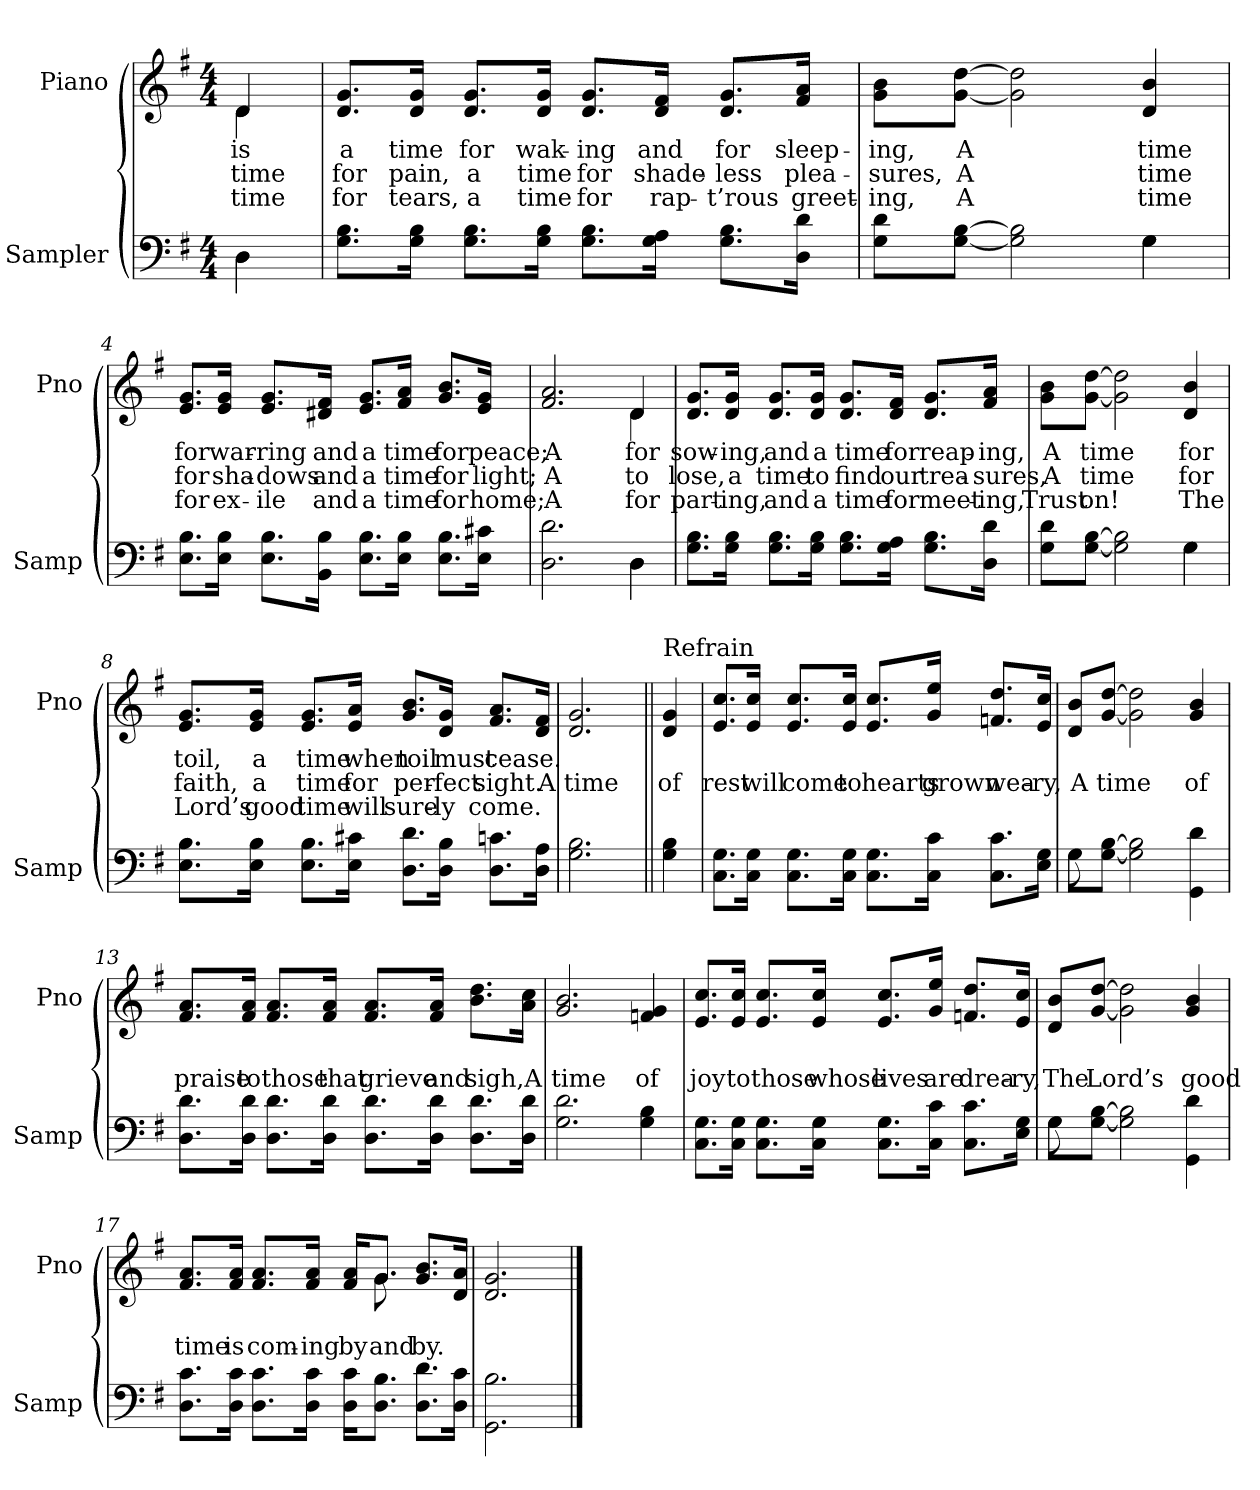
**kern	**kern	**text	**text	**text
*part2	*part1	*part1	*part1	*part1
*staff2	*staff1	*staff1	*staff1	*staff1
*I"Sampler	*I"Piano	*	*	*
*I'Samp	*I'Pno	*	*	*
*clefF4	*clefG2	*	*	*
*k[f#]	*k[f#]	*	*	*
*G:	*G:	*	*	*
*M4/4	*M4/4	*	*	*
=1	=1	=1	=1	=1
*^	*^	*	*	*
4D\	4D	4d/	4d	is	time	time
*v	*v	*	*	*	*	*
*	*v	*v	*	*	*
=2	=2	=2	=2	=2
8.G\ 8.B\L	8.d/ 8.g/L	a	for	for
16G\ 16B\Jk	16d/ 16g/Jk	time	pain,	tears,
8.G\ 8.B\L	8.d/ 8.g/L	for	a	a
16G\ 16B\Jk	16d/ 16g/Jk	wak-	time	time
8.G\ 8.B\L	8.d/ 8.g/L	-ing	for	for
16G\ 16A\Jk	16d/ 16f#/Jk	and	shade-	rap-
8.G\ 8.B\L	8.d/ 8.g/L	for	-less	-t’rous
16D\ 16d\Jk	16f#/ 16a/Jk	sleep-	plea-	greet-
=3	=3	=3	=3	=3
*^	*	*	*	*
8G\ 8d\L	2.ryy	8g\ 8b\L	-ing,	-sures,	-ing,
[8G\ [8B\J	.	[8g\ [8dd\J	A	A	A
2G] 2B]	.	2g] 2dd]	.	.	.
4G\	4G	4d 4b	time	time	time
*v	*v	*	*	*	*
=4	=4	=4	=4	=4
8.E\ 8.B\L	8.e/ 8.g/L	for	for	for
16E\ 16B\Jk	16e/ 16g/Jk	war-	sha-	ex-
8.E\ 8.B\L	8.e/ 8.g/L	-ring	-dows	-ile
16BB\ 16B\Jk	16d#X/ 16f#/Jk	and	and	and
8.E\ 8.B\L	8.e/ 8.g/L	a	a	a
16E\ 16B\Jk	16f#/ 16a/Jk	time	time	time
8.E\ 8.B\L	8.g/ 8.b/L	for	for	for
16E\ 16c#X\Jk	16e/ 16g/Jk	peace;	light;	home;
=5	=5	=5	=5	=5
*^	*^	*	*	*
2.D 2.d	2.ryy	2.f# 2.a	2.ryy	A	A	A
4D\	4D	4d/	4d	for	to	for
*v	*v	*	*	*	*	*
*	*v	*v	*	*	*
=6	=6	=6	=6	=6
8.G\ 8.B\L	8.d/ 8.g/L	sow-	lose,	part-
16G\ 16B\Jk	16d/ 16g/Jk	-ing,	a	-ing,
8.G\ 8.B\L	8.d/ 8.g/L	and	time	and
16G\ 16B\Jk	16d/ 16g/Jk	a	to	a
8.G\ 8.B\L	8.d/ 8.g/L	time	find	time
16G\ 16A\Jk	16d/ 16f#/Jk	for	our	for
8.G\ 8.B\L	8.d/ 8.g/L	reap-	trea-	meet-
16D\ 16d\Jk	16f#/ 16a/Jk	-ing,	-sures,	-ing,
=7	=7	=7	=7	=7
*^	*	*	*	*
8G\ 8d\L	2.ryy	8g\ 8b\L	A	A	Trust
[8G\ [8B\J	.	[8g\ [8dd\J	time	time	on!
2G] 2B]	.	2g] 2dd]	.	.	.
4G\	4G	4d 4b	for	for	The
*v	*v	*	*	*	*
=8	=8	=8	=8	=8
8.E\ 8.B\L	8.e/ 8.g/L	toil,	faith,	Lord’s
16E\ 16B\Jk	16e/ 16g/Jk	a	a	good
8.E\ 8.B\L	8.e/ 8.g/L	time	time	time
16E\ 16c#X\Jk	16e/ 16a/Jk	when	for	will
8.D\ 8.d\L	8.g/ 8.b/L	toil	per-	sure-
16D\ 16B\Jk	16d/ 16g/Jk	must	-fect	-ly
8.D\ 8.cn\L	8.f#/ 8.a/L	cease.	sight.	come.
16D\ 16A\Jk	16d/ 16f#/Jk	.	A	.
=9	=9	=9	=9	=9
2.G 2.B	2.d 2.g	.	time	.
=10||	=10||	=10||	=10||	=10||
!	!LO:TX:t=Refrain	!	!	!
4G 4B	4d 4g	.	of	.
=11	=11	=11	=11	=11
8.C\ 8.G\L	8.e/ 8.cc/L	.	rest	.
16C\ 16G\Jk	16e/ 16cc/Jk	.	will	.
8.C\ 8.G\L	8.e/ 8.cc/L	.	come	.
16C\ 16G\Jk	16e/ 16cc/Jk	.	to	.
8.C\ 8.G\L	8.e/ 8.cc/L	.	hearts	.
16C\ 16c\Jk	16g/ 16ee/Jk	.	grown	.
8.C\ 8.c\L	8.fn/ 8.dd/L	.	wea-	.
16E\ 16G\Jk	16e/ 16cc/Jk	.	-ry,	.
=12	=12	=12	=12	=12
*^	*	*	*	*
8G\L	8G	8d/ 8b/L	.	A	.
[8G\ [8B\J	2..ryy	[8g/ [8dd/J	.	time	.
2G] 2B]	.	2g] 2dd]	.	.	.
4GG 4d	.	4g 4b	.	of	.
*v	*v	*	*	*	*
=13	=13	=13	=13	=13
8.D\ 8.d\L	8.f#/ 8.a/L	.	praise	.
16D\ 16d\Jk	16f#/ 16a/Jk	.	to	.
8.D\ 8.d\L	8.f#/ 8.a/L	.	those	.
16D\ 16d\Jk	16f#/ 16a/Jk	.	that	.
8.D\ 8.d\L	8.f#/ 8.a/L	.	grieve	.
16D\ 16d\Jk	16f#/ 16a/Jk	.	and	.
8.D\ 8.d\L	8.b\ 8.dd\L	.	sigh,	.
16D\ 16d\Jk	16a\ 16cc\Jk	.	A	.
=14	=14	=14	=14	=14
2.G 2.d	2.g 2.b	.	time	.
4G 4B	4fn 4g	.	of	.
=15	=15	=15	=15	=15
8.C\ 8.G\L	8.e/ 8.cc/L	.	joy	.
16C\ 16G\Jk	16e/ 16cc/Jk	.	to	.
8.C\ 8.G\L	8.e/ 8.cc/L	.	those	.
16C\ 16G\Jk	16e/ 16cc/Jk	.	whose	.
8.C\ 8.G\L	8.e/ 8.cc/L	.	lives	.
16C\ 16c\Jk	16g/ 16ee/Jk	.	are	.
8.C\ 8.c\L	8.fn/ 8.dd/L	.	drea-	.
16E\ 16G\Jk	16e/ 16cc/Jk	.	-ry,	.
=16	=16	=16	=16	=16
*^	*	*	*	*
8G\L	8G	8d/ 8b/L	.	The	.
[8G\ [8B\J	2..ryy	[8g/ [8dd/J	.	Lord’s	.
2G] 2B]	.	2g] 2dd]	.	.	.
4GG 4d	.	4g 4b	.	good	.
*v	*v	*	*	*	*
=17	=17	=17	=17	=17
*	*^	*	*	*
8.D\ 8.c\L	8.f#/ 8.a/L	16ryy	.	time	.
*	*v	*v	*	*	*
16D\ 16c\Jk	16f#/ 16a/Jk	.	is	.
8.D\ 8.c\L	8.f#/ 8.a/L	.	com-	.
16D\ 16c\Jk	16f#/ 16a/Jk	.	-ing	.
16D\ 16c\KL	16f#/ 16a/KL	.	by	.
*	*^	*	*	*
8.D\ 8.B\J	8.g/J	8.g	.	and	.
8.D\ 8.d\L	8.g/ 8.b/L	4ryy	.	by.	.
16D\ 16c\Jk	16d/ 16a/Jk	.	.	.	.
*	*v	*v	*	*	*
=18	=18	=18	=18	=18
2.GG 2.B	2.d 2.g	.	.	.
==	==	==	==	==
*-	*-	*-	*-	*-
